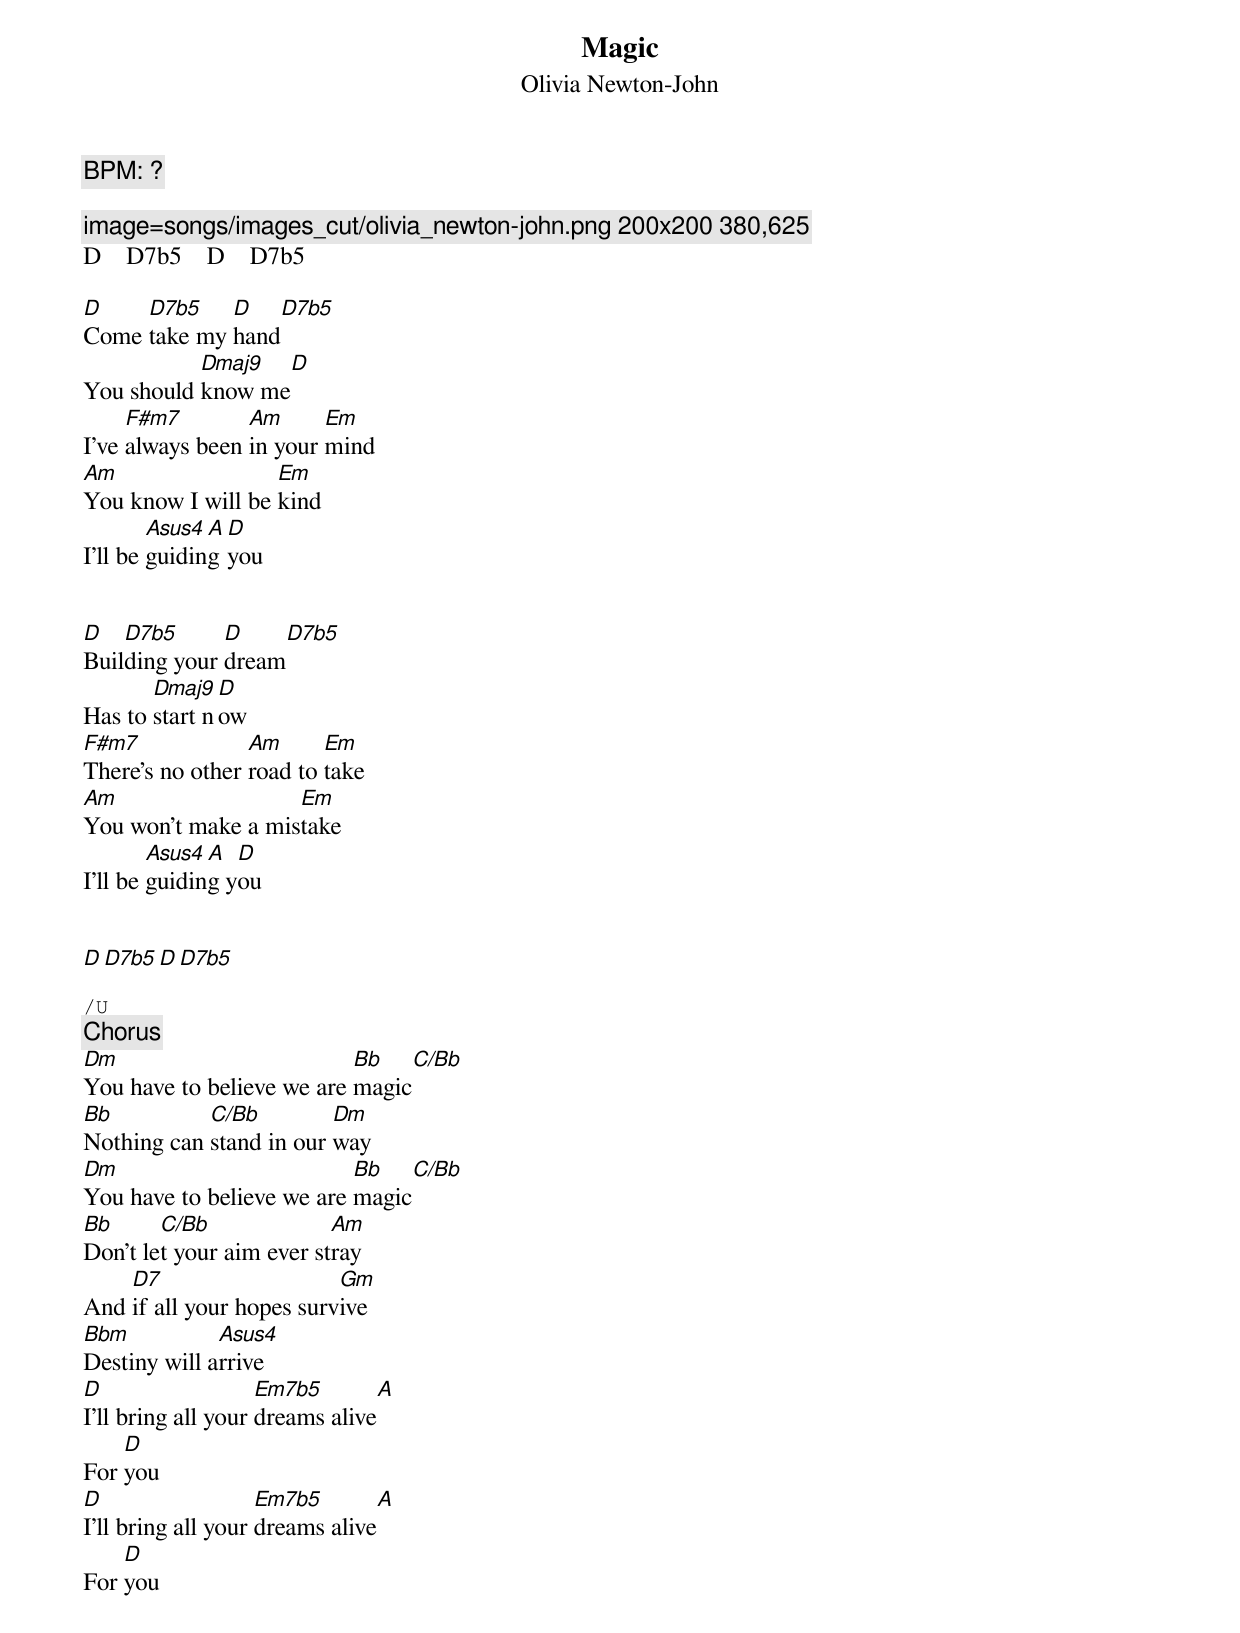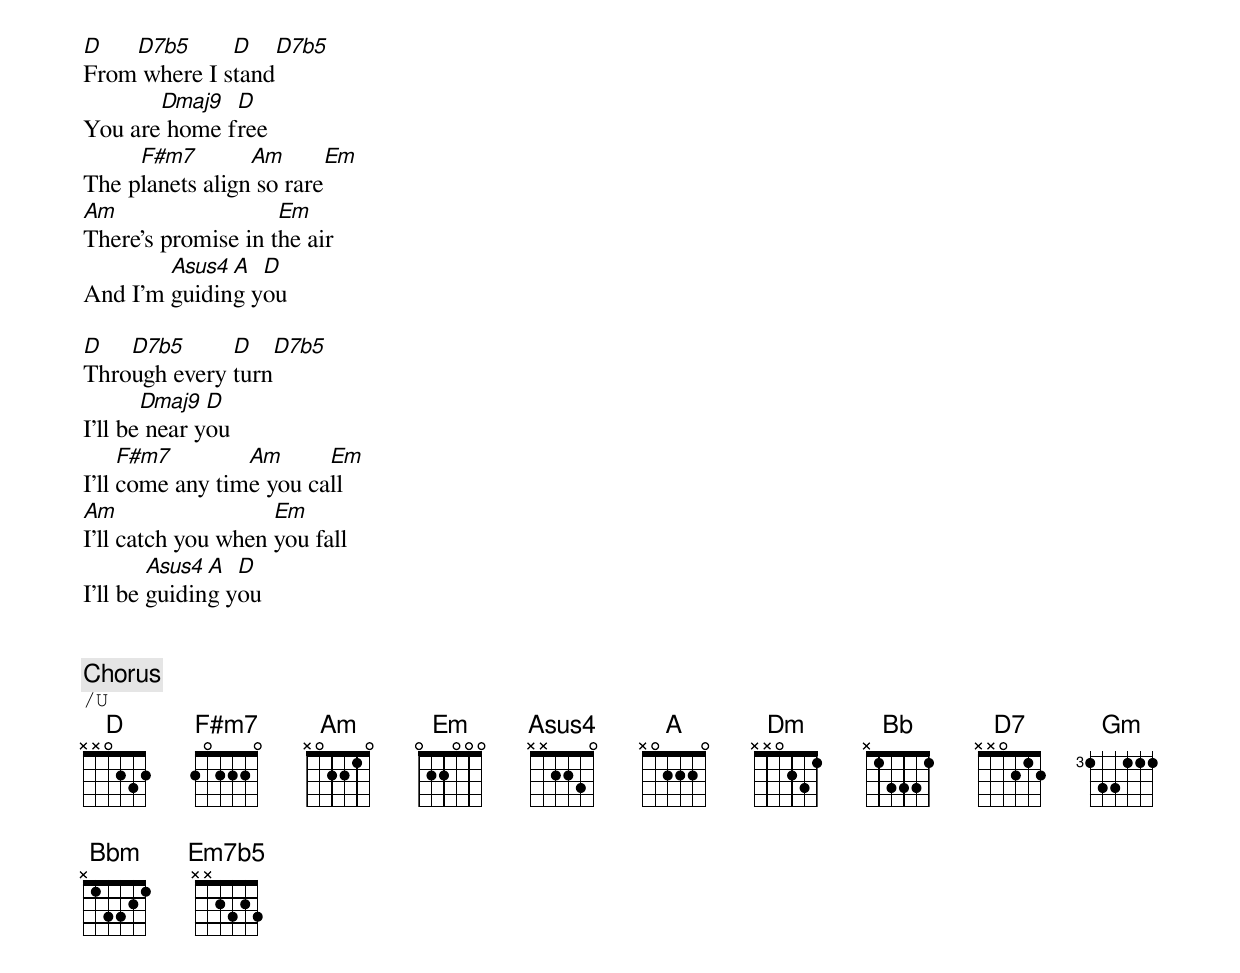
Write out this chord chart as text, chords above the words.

Magic
Olivia Newton-John
BPM: ?

image=songs/images_cut/olivia_newton-john.png 200x200 380,625
D    D7b5    D    D7b5

D    D7b5    D     D7b5
Come take my hand
           Dmaj9  D
You should know me
     F#m7        Am      Em
I've always been in your mind
Am                 Em
You know I will be kind
        Asus4 A D
I'll be guiding you


D   D7b5      D     D7b5
Building your dream
       Dmaj9  D
Has to start now
F#m7             Am      Em
There's no other road to take
Am                  Em
You won't make a mistake
        Asus4 A  D
I'll be guiding you


D    D7b5  D    D7b5

/U
[Chorus]
Dm                         Bb   C/Bb
You have to believe we are magic
Bb          C/Bb         Dm
Nothing can stand in our way
Dm                         Bb   C/Bb
You have to believe we are magic
Bb      C/Bb              Am
Don't let your aim ever stray
    D7                    Gm
And if all your hopes survive
Bbm           Asus4
Destiny will arrive
D                   Em7b5         A
I'll bring all your dreams alive
    D
For you
D                   Em7b5         A
I'll bring all your dreams alive
    D
For you

D   D7b5      D     D7b5
From where I stand
       Dmaj9  D
You are home free
     F#m7        Am      Em
The planets align so rare
Am                  Em
There's promise in the air
        Asus4 A  D
And I'm guiding you

D   D7b5      D     D7b5
Through every turn
       Dmaj9  D
I'll be near you
     F#m7        Am      Em
I'll come any time you call
Am                  Em
I'll catch you when you fall
        Asus4 A  D
I'll be guiding you


[Chorus]
/U
